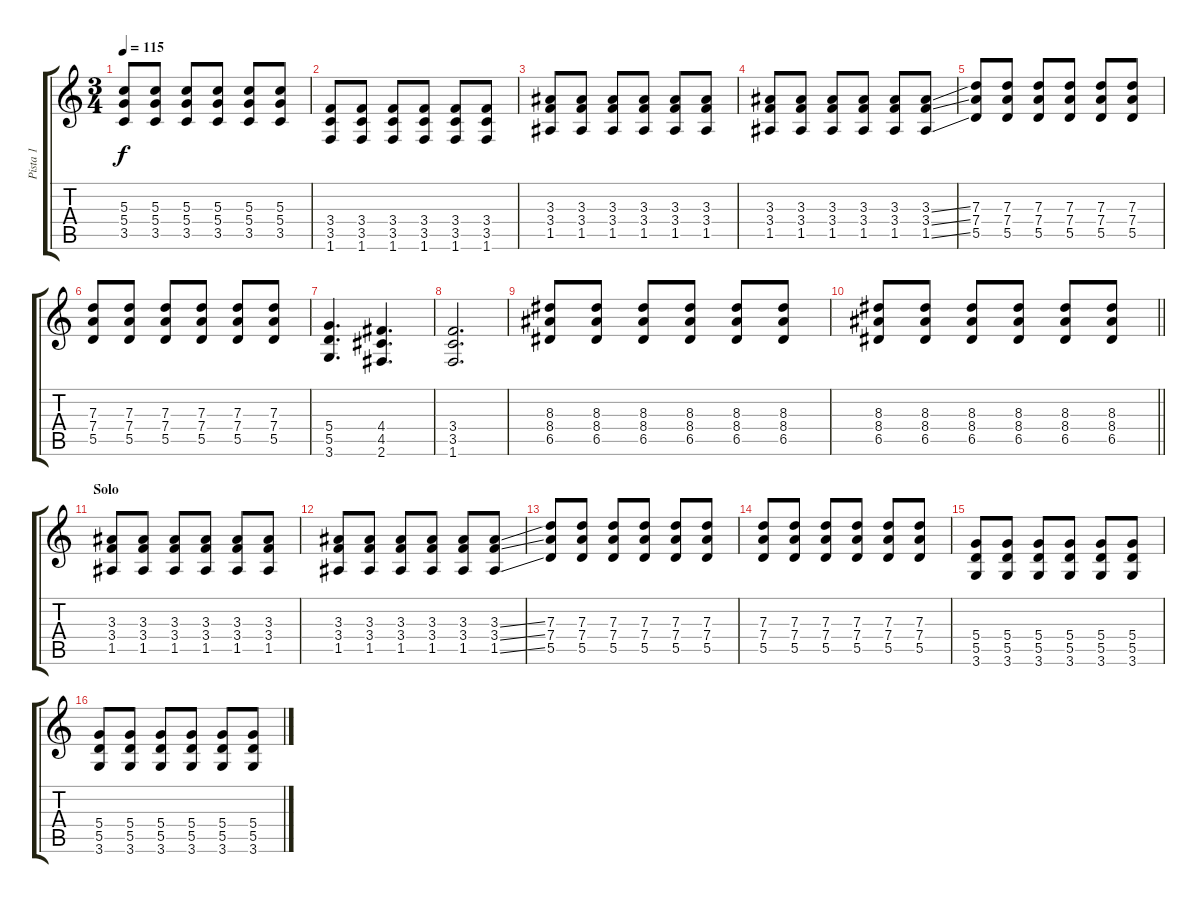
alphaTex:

\track ("Pista 1" "Pista 1") {instrument distortionguitar}
\staff {score tabs}
\tuning (E4 B3 G3 D3 A2 E2) {hide}
\ts (3 4)
\tempo 115
\clef g2
\ks c
(5.3 5.4 3.5).8{dy f} (5.3 5.4 3.5).8 (5.3 5.4 3.5).8 (5.3 5.4 3.5).8 (5.3 5.4 3.5).8 (5.3 5.4 3.5).8 |
(3.4 3.5 1.6).8 (3.4 3.5 1.6).8 (3.4 3.5 1.6).8 (3.4 3.5 1.6).8 (3.4 3.5 1.6).8 (3.4 3.5 1.6).8 |
(3.3 3.4 1.5).8 (3.3 3.4 1.5).8 (3.3 3.4 1.5).8 (3.3 3.4 1.5).8 (3.3 3.4 1.5).8 (3.3 3.4 1.5).8 |
(3.3 3.4 1.5).8 (3.3 3.4 1.5).8 (3.3 3.4 1.5).8 (3.3 3.4 1.5).8 (3.3 3.4 1.5).8 (3.3{ss} 3.4{ss} 1.5{ss}).8 |
(7.3 7.4 5.5).8 (7.3 7.4 5.5).8 (7.3 7.4 5.5).8 (7.3 7.4 5.5).8 (7.3 7.4 5.5).8 (7.3 7.4 5.5).8 |
(7.3 7.4 5.5).8 (7.3 7.4 5.5).8 (7.3 7.4 5.5).8 (7.3 7.4 5.5).8 (7.3 7.4 5.5).8 (7.3 7.4 5.5).8 |
(5.4 5.5 3.6).4{d} (4.4 4.5 2.6).4{d} |
(3.4 3.5 1.6).2{d} |
(8.3 8.4 6.5).8 (8.3 8.4 6.5).8 (8.3 8.4 6.5).8 (8.3 8.4 6.5).8 (8.3 8.4 6.5).8 (8.3 8.4 6.5).8 |
\barLineRight lightlight
(8.3 8.4 6.5).8 (8.3 8.4 6.5).8 (8.3 8.4 6.5).8 (8.3 8.4 6.5).8 (8.3 8.4 6.5).8 (8.3 8.4 6.5).8 |
\section ("" "Solo")
(3.3 3.4 1.5).8{volume 12 balance 5} (3.3 3.4 1.5).8 (3.3 3.4 1.5).8 (3.3 3.4 1.5).8 (3.3 3.4 1.5).8 (3.3 3.4 1.5).8 |
(3.3 3.4 1.5).8 (3.3 3.4 1.5).8 (3.3 3.4 1.5).8 (3.3 3.4 1.5).8 (3.3 3.4 1.5).8 (3.3{ss} 3.4{ss} 1.5{ss}).8 |
(7.3 7.4 5.5).8 (7.3 7.4 5.5).8 (7.3 7.4 5.5).8 (7.3 7.4 5.5).8 (7.3 7.4 5.5).8 (7.3 7.4 5.5).8 |
(7.3 7.4 5.5).8 (7.3 7.4 5.5).8 (7.3 7.4 5.5).8 (7.3 7.4 5.5).8 (7.3 7.4 5.5).8 (7.3 7.4 5.5).8 |
(5.4 5.5 3.6).8 (5.4 5.5 3.6).8 (5.4 5.5 3.6).8 (5.4 5.5 3.6).8 (5.4 5.5 3.6).8 (5.4 5.5 3.6).8 |
(5.4 5.5 3.6).8 (5.4 5.5 3.6).8 (5.4 5.5 3.6).8 (5.4 5.5 3.6).8 (5.4 5.5 3.6).8 (5.4 5.5 3.6).8
